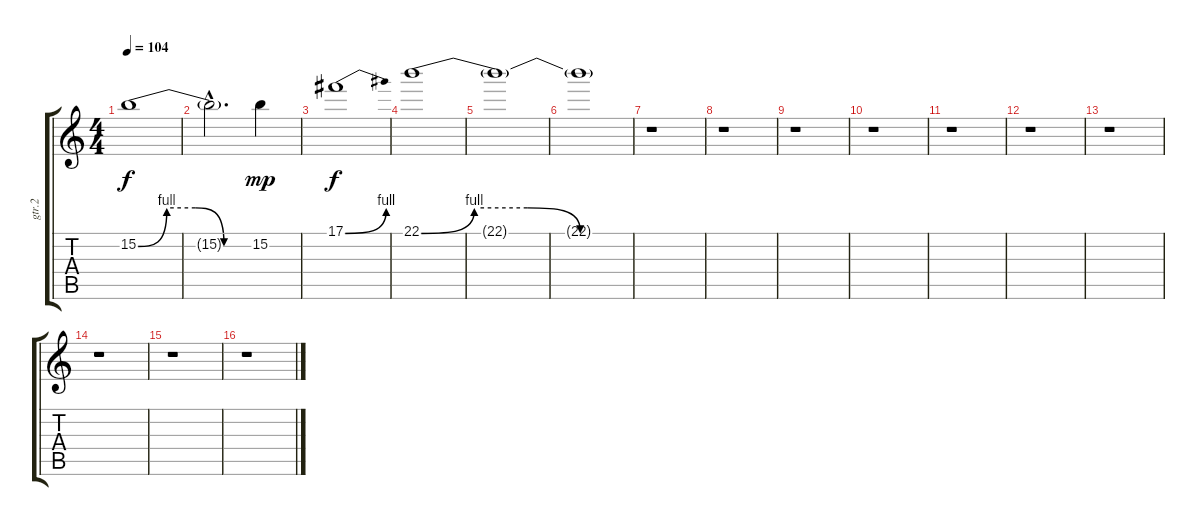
\track ("gtr.2" "gtr.2") {instrument electricguitarclean}
\staff {score tabs}
\tuning (Db4 Ab3 E3 B2 Gb2 Db2) {hide}
\ts (4 4)
\tempo 104
\clef g2
\ks c
15.2{be (custom 0 0 15 4 30 4 45 0 60 0)}.1{dy f} |
15.2{hac t}.2{d} 15.2.4{dy mp} |
17.1{be (bend 0 0 60 4)}.1{dy f} |
22.1{be (custom 0 0 15 4 30 4 45 0 60 0)}.1 |
22.1{t}.1 |
22.1{t}.1 |
r.1 |
r.1 |
r.1 |
r.1 |
r.1 |
r.1 |
r.1 |
r.1 |
r.1 |
r.1
